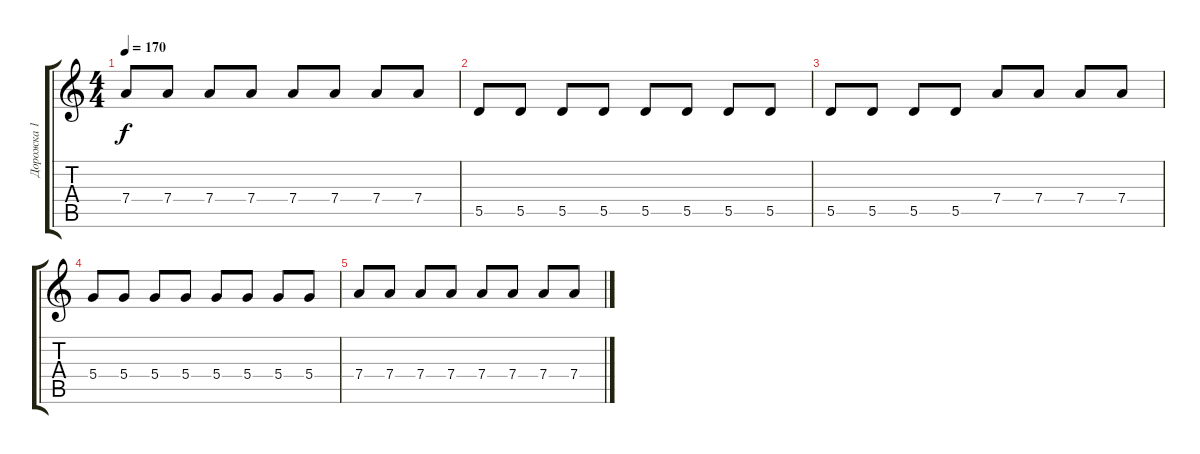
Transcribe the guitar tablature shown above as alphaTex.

\track ("Дорожка 1" "Дорожка 1") {instrument distortionguitar}
\staff {score tabs}
\tuning (E4 B3 G3 D3 A2 E2) {hide}
\ts (4 4)
\tempo 170
\clef g2
\ks c
7.4.8{dy f} 7.4.8 7.4.8 7.4.8 7.4.8 7.4.8 7.4.8 7.4.8 |
5.5.8 5.5.8 5.5.8 5.5.8 5.5.8 5.5.8 5.5.8 5.5.8 |
5.5.8 5.5.8 5.5.8 5.5.8 7.4.8 7.4.8 7.4.8 7.4.8 |
5.4.8 5.4.8 5.4.8 5.4.8 5.4.8 5.4.8 5.4.8 5.4.8 |
7.4.8 7.4.8 7.4.8 7.4.8 7.4.8 7.4.8 7.4.8 7.4.8
